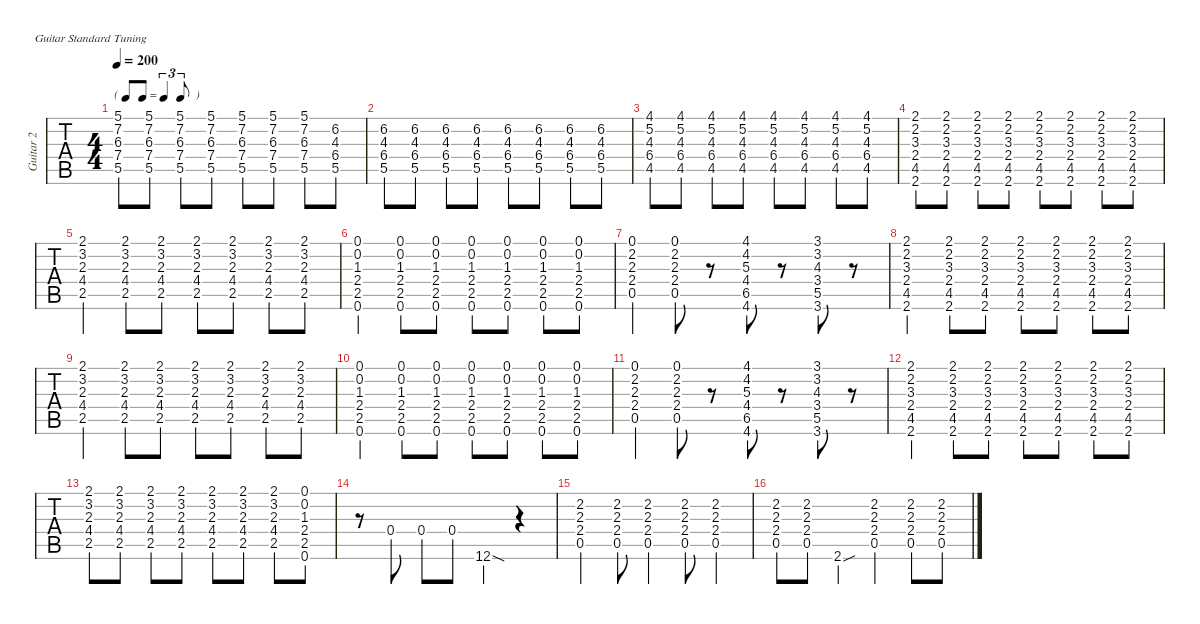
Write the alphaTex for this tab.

\defaultSystemsLayout 4
\hideDynamics
\bracketExtendMode nobrackets
\otherSystemsTrackNameOrientation horizontal
\track ("Guitar 2" "Guitar 2") {instrument acousticguitarsteel}
\staff {tabs}
\tuning (E4 B3 G3 D3 A2 E2)
\displaytranspose 0
\ts (4 4)
\tf triplet8th
\tempo 200
\clef g2
\ks c
(5.5 7.4 6.3{acc #} 7.2{acc #} 5.1).8{dy mf} (5.5 7.4 6.3{acc #} 7.2{acc #} 5.1).8 (5.5 7.4 6.3{acc #} 7.2{acc #} 5.1).8 (5.5 7.4 6.3{acc #} 7.2{acc #} 5.1).8 (5.5 7.4 6.3{acc #} 7.2{acc #} 5.1).8 (5.5 7.4 6.3{acc #} 7.2{acc #} 5.1).8 (5.5 7.4 6.3{acc #} 7.2{acc #} 5.1).8 (5.5 6.4{acc #} 4.3 6.2).8 |
(5.5 6.4{acc #} 4.3 6.2).8 (5.5 6.4{acc #} 4.3 6.2).8 (5.5 6.4{acc #} 4.3 6.2).8 (5.5 6.4{acc #} 4.3 6.2).8 (5.5 6.4{acc #} 4.3 6.2).8 (5.5 6.4{acc #} 4.3 6.2).8 (5.5 6.4{acc #} 4.3 6.2).8 (5.5 6.4{acc #} 4.3 6.2).8 |
(4.5{acc #} 6.4{acc #} 4.3 5.2 4.1{acc #}).8 (4.5{acc #} 6.4{acc #} 4.3 5.2 4.1{acc #}).8 (4.5{acc #} 6.4{acc #} 4.3 5.2 4.1{acc #}).8 (4.5{acc #} 6.4{acc #} 4.3 5.2 4.1{acc #}).8 (4.5{acc #} 6.4{acc #} 4.3 5.2 4.1{acc #}).8 (4.5{acc #} 6.4{acc #} 4.3 5.2 4.1{acc #}).8 (4.5{acc #} 6.4{acc #} 4.3 5.2 4.1{acc #}).8 (4.5{acc #} 6.4{acc #} 4.3 5.2 4.1{acc #}).8 |
(2.6{acc #} 4.5{acc #} 2.4 3.3{acc b} 2.2{acc #} 2.1{acc #}).8 (2.6{acc #} 4.5{acc #} 2.4 3.3{acc b} 2.2{acc #} 2.1{acc #}).8 (2.6{acc #} 4.5{acc #} 2.4 3.3{acc b} 2.2{acc #} 2.1{acc #}).8 (2.6{acc #} 4.5{acc #} 2.4 3.3{acc b} 2.2{acc #} 2.1{acc #}).8 (2.6{acc #} 4.5{acc #} 2.4 3.3{acc b} 2.2{acc #} 2.1{acc #}).8 (2.6{acc #} 4.5{acc #} 2.4 3.3{acc b} 2.2{acc #} 2.1{acc #}).8 (2.6{acc #} 4.5{acc #} 2.4 3.3{acc b} 2.2{acc #} 2.1{acc #}).8 (2.6{acc #} 4.5{acc #} 2.4 3.3{acc b} 2.2{acc #} 2.1{acc #}).8 |
(2.5 4.4{acc #} 2.3 3.2 2.1{acc #}).4 (2.5 4.4{acc #} 2.3 3.2 2.1{acc #}).8 (2.5 4.4{acc #} 2.3 3.2 2.1{acc #}).8 (2.5 4.4{acc #} 2.3 3.2 2.1{acc #}).8 (2.5 4.4{acc #} 2.3 3.2 2.1{acc #}).8 (2.5 4.4{acc #} 2.3 3.2 2.1{acc #}).8 (2.5 4.4{acc #} 2.3 3.2 2.1{acc #}).8 |
(0.6 2.5 2.4 1.3{acc #} 0.2 0.1).4 (0.6 2.5 2.4 1.3{acc #} 0.2 0.1).8 (0.6 2.5 2.4 1.3{acc #} 0.2 0.1).8 (0.6 2.5 2.4 1.3{acc #} 0.2 0.1).8 (0.6 2.5 2.4 1.3{acc #} 0.2 0.1).8 (0.6 2.5 2.4 1.3{acc #} 0.2 0.1).8 (0.6 2.5 2.4 1.3{acc #} 0.2 0.1).8 |
(0.5 2.4 2.3 2.2{acc #} 0.1).4 (0.5 2.4 2.3 2.2{acc #} 0.1).8 r.8 (4.6{acc #} 6.5{acc b} 4.4{acc #} 5.3 4.2{acc b} 4.1{acc #}).8 r.8 (3.6 5.5 3.4 4.3 3.2 3.1).8 r.8 |
(2.6{acc #} 4.5{acc #} 2.4 3.3{acc b} 2.2{acc #} 2.1{acc #}).4 (2.6{acc #} 4.5{acc #} 2.4 3.3{acc b} 2.2{acc #} 2.1{acc #}).8 (2.6{acc #} 4.5{acc #} 2.4 3.3{acc b} 2.2{acc #} 2.1{acc #}).8 (2.6{acc #} 4.5{acc #} 2.4 3.3{acc b} 2.2{acc #} 2.1{acc #}).8 (2.6{acc #} 4.5{acc #} 2.4 3.3{acc b} 2.2{acc #} 2.1{acc #}).8 (2.6{acc #} 4.5{acc #} 2.4 3.3{acc b} 2.2{acc #} 2.1{acc #}).8 (2.6{acc #} 4.5{acc #} 2.4 3.3{acc b} 2.2{acc #} 2.1{acc #}).8 |
(2.5 4.4{acc #} 2.3 3.2 2.1{acc #}).4 (2.5 4.4{acc #} 2.3 3.2 2.1{acc #}).8 (2.5 4.4{acc #} 2.3 3.2 2.1{acc #}).8 (2.5 4.4{acc #} 2.3 3.2 2.1{acc #}).8 (2.5 4.4{acc #} 2.3 3.2 2.1{acc #}).8 (2.5 4.4{acc #} 2.3 3.2 2.1{acc #}).8 (2.5 4.4{acc #} 2.3 3.2 2.1{acc #}).8 |
(0.6 2.5 2.4 1.3{acc #} 0.2 0.1).4 (0.6 2.5 2.4 1.3{acc #} 0.2 0.1).8 (0.6 2.5 2.4 1.3{acc #} 0.2 0.1).8 (0.6 2.5 2.4 1.3{acc #} 0.2 0.1).8 (0.6 2.5 2.4 1.3{acc #} 0.2 0.1).8 (0.6 2.5 2.4 1.3{acc #} 0.2 0.1).8 (0.6 2.5 2.4 1.3{acc #} 0.2 0.1).8 |
(0.5 2.4 2.3 2.2{acc #} 0.1).4 (0.5 2.4 2.3 2.2{acc #} 0.1).8 r.8 (4.6{acc #} 6.5{acc b} 4.4{acc #} 5.3 4.2{acc b} 4.1{acc #}).8 r.8 (3.6 5.5 3.4 4.3 3.2 3.1).8 r.8 |
(2.6{acc #} 4.5{acc #} 2.4 3.3{acc b} 2.2{acc #} 2.1{acc #}).4 (2.6{acc #} 4.5{acc #} 2.4 3.3{acc b} 2.2{acc #} 2.1{acc #}).8 (2.6{acc #} 4.5{acc #} 2.4 3.3{acc b} 2.2{acc #} 2.1{acc #}).8 (2.6{acc #} 4.5{acc #} 2.4 3.3{acc b} 2.2{acc #} 2.1{acc #}).8 (2.6{acc #} 4.5{acc #} 2.4 3.3{acc b} 2.2{acc #} 2.1{acc #}).8 (2.6{acc #} 4.5{acc #} 2.4 3.3{acc b} 2.2{acc #} 2.1{acc #}).8 (2.6{acc #} 4.5{acc #} 2.4 3.3{acc b} 2.2{acc #} 2.1{acc #}).8 |
(2.5 4.4{acc #} 2.3 3.2 2.1{acc #}).8 (2.5 4.4{acc #} 2.3 3.2 2.1{acc #}).8 (2.5 4.4{acc #} 2.3 3.2 2.1{acc #}).8 (2.5 4.4{acc #} 2.3 3.2 2.1{acc #}).8 (2.5 4.4{acc #} 2.3 3.2 2.1{acc #}).8 (2.5 4.4{acc #} 2.3 3.2 2.1{acc #}).8 (2.5 4.4{acc #} 2.3 3.2 2.1{acc #}).8 (0.6 2.5 2.4 1.3{acc #} 0.2 0.1).8 |
r.8 0.4.8{beam Up} 0.4.8{beam Up} 0.4.8{beam Up} 12.6{sod}.4{beam Up} r.4 |
(0.5 2.4 2.3 2.2{acc #}).4 (0.5 2.4 2.3 2.2{acc #}).8 (0.5 2.4 2.3 2.2{acc #}).4 (0.5 2.4 2.3 2.2{acc #}).8 (0.5 2.4 2.3 2.2{acc #}).4 |
(0.5 2.4 2.3 2.2{acc #}).8 (0.5 2.4 2.3 2.2{acc #}).8 2.6{sou acc #}.4{beam Up} (0.5 2.4 2.3 2.2{acc #}).4 (0.5 2.4 2.3 2.2{acc #}).8 (0.5 2.4 2.3 2.2{acc #}).8
